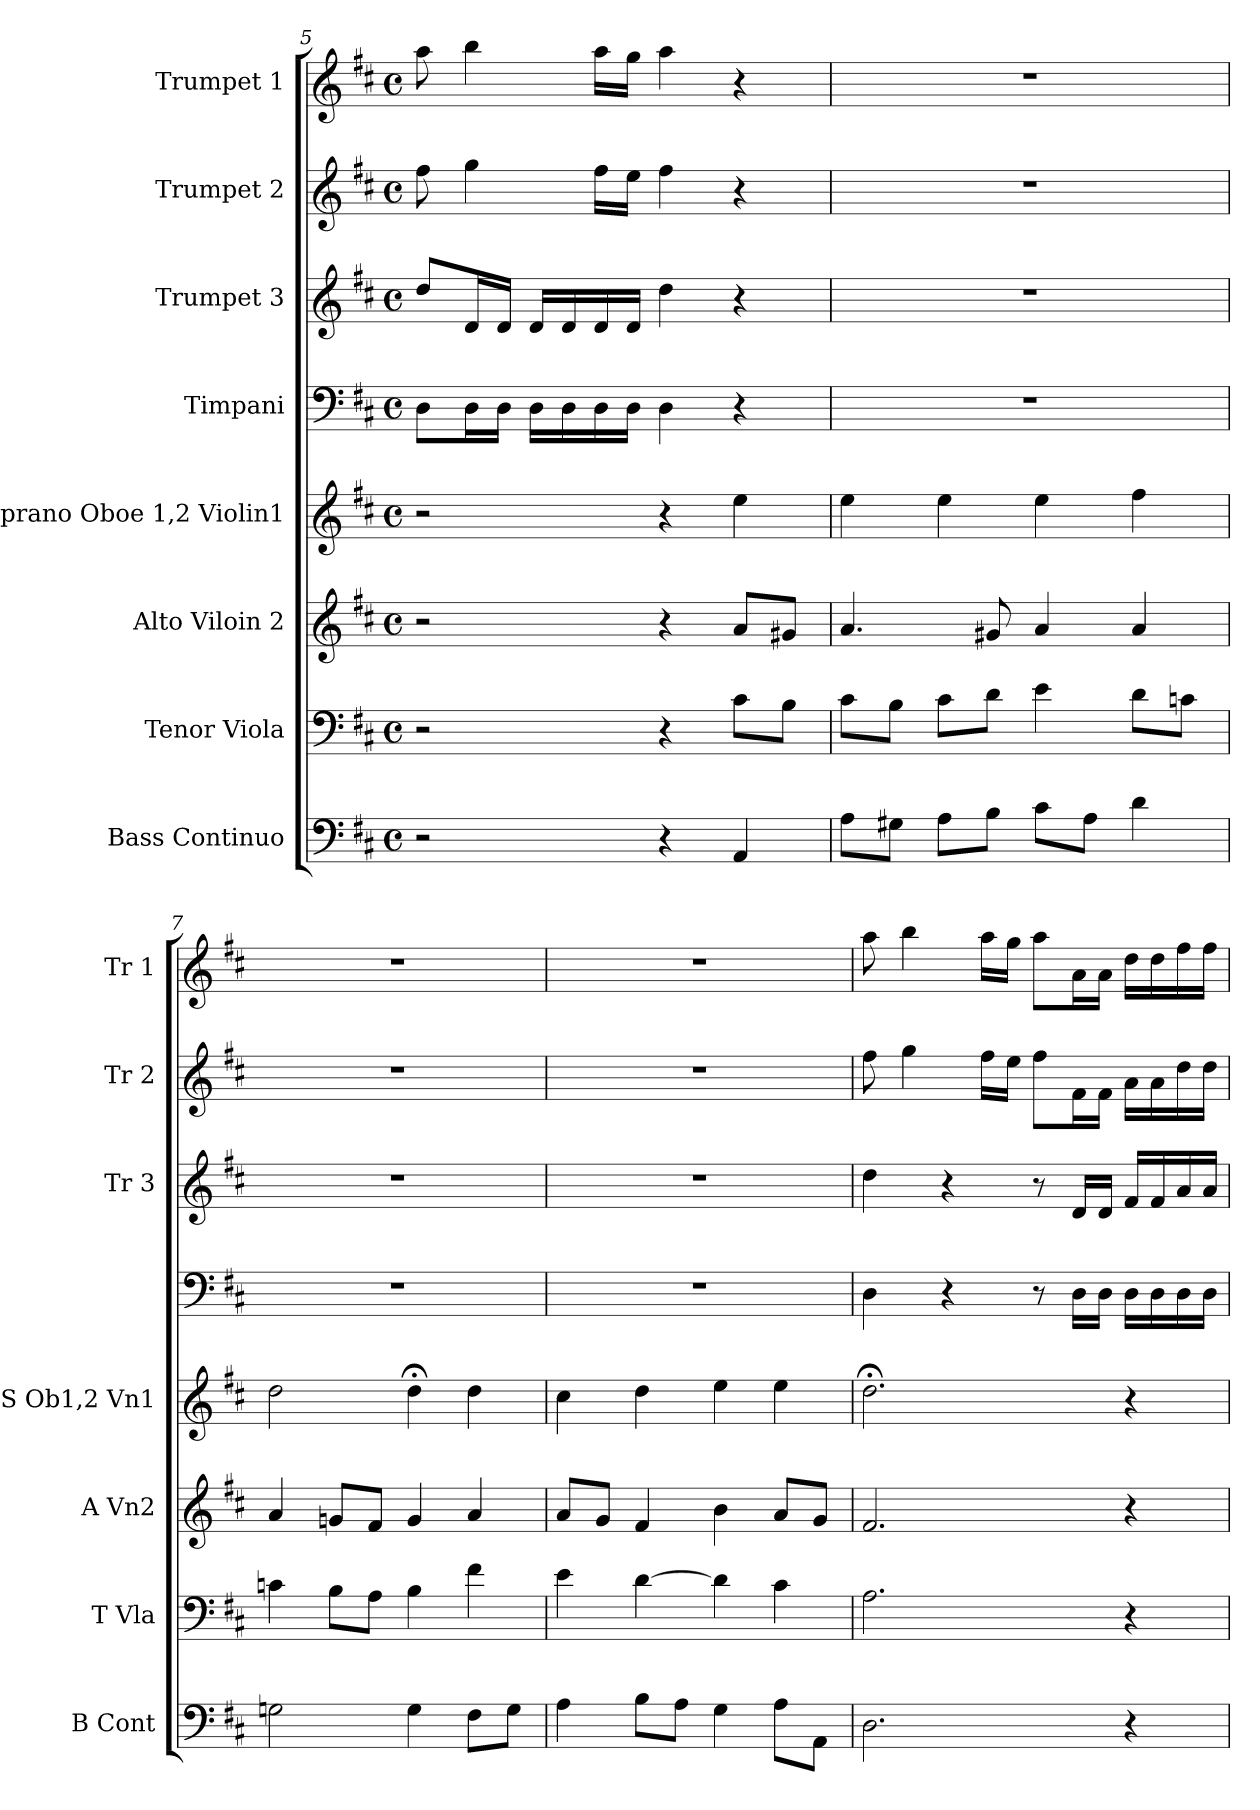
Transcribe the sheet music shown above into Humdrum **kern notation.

**kern	**kern	**kern	**kern	**kern	**kern	**kern	**kern
*part8	*part7	*part6	*part5	*part4	*part3	*part2	*part1
*staff8	*staff7	*staff6	*staff5	*staff4	*staff3	*staff2	*staff1
*I"Bass Continuo	*I"Tenor Viola	*I"Alto Viloin 2	*I"Soprano Oboe 1,2 Violin1	*I"Timpani	*I"Trumpet 3	*I"Trumpet 2	*I"Trumpet 1
*I'B Cont	*I'T Vla	*I'A Vn2	*I'S Ob1,2 Vn1	*	*I'Tr 3	*I'Tr 2	*I'Tr 1
!!LO:LB:g=z
*clefF4	*clefF4	*clefG2	*clefG2	*clefF4	*clefG2	*clefG2	*clefG2
*k[f#c#]	*k[f#c#]	*k[f#c#]	*k[f#c#]	*k[f#c#]	*k[f#c#]	*k[f#c#]	*k[f#c#]
*D:	*D:	*D:	*D:	*D:	*D:	*D:	*D:
*M4/4	*M4/4	*M4/4	*M4/4	*M4/4	*M4/4	*M4/4	*M4/4
*met(c)	*met(c)	*met(c)	*met(c)	*met(c)	*met(c)	*met(c)	*met(c)
=5	=5	=5	=5	=5	=5	=5	=5
2r	2r	2r	2r	8D\L	8dd/L	8ff#\	8aa\
.	.	.	.	16D\L	16d/L	4gg\	4bb\
.	.	.	.	16D\JJ	16d/JJ	.	.
.	.	.	.	16D\LL	16d/LL	.	.
.	.	.	.	16D\	16d/	.	.
.	.	.	.	16D\	16d/	16ff#\LL	16aa\LL
.	.	.	.	16D\JJ	16d/JJ	16ee\JJ	16gg\JJ
4r	4r	4r	4r	4D\	4dd\	4ff#\	4aa\
4AA/	8c#\L	8a/L	4ee\	4r	4r	4r	4r
.	8B\J	8g#X/J	.	.	.	.	.
=6	=6	=6	=6	=6	=6	=6	=6
8A\L	8c#\L	4.a/	4ee\	1r	1r	1r	1r
8G#X\J	8B\J	.	.	.	.	.	.
8A\L	8c#\L	.	4ee\	.	.	.	.
8B\J	8d\J	8g#X/	.	.	.	.	.
8c#\L	4e\	4a/	4ee\	.	.	.	.
8A\J	.	.	.	.	.	.	.
4d\	8d\L	4a/	4ff#\	.	.	.	.
.	8cn\J	.	.	.	.	.	.
=7	=7	=7	=7	=7	=7	=7	=7
2Gn\	4cn\	4a/	2dd\	1r	1r	1r	1r
.	8B\L	8gn/L	.	.	.	.	.
.	8A\J	8f#/J	.	.	.	.	.
4G\	4B\	4g/	4dd;<\	.	.	.	.
8F#\L	4f#\	4a/	4dd\	.	.	.	.
8G\J	.	.	.	.	.	.	.
=8	=8	=8	=8	=8	=8	=8	=8
4A\	4e\	8a/L	4cc#\	1r	1r	1r	1r
.	.	8g/J	.	.	.	.	.
8B\L	[4d\	4f#/	4dd\	.	.	.	.
8A\J	.	.	.	.	.	.	.
4G\	4d\]	4b\	4ee\	.	.	.	.
8A\L	4c#\	8a/L	4ee\	.	.	.	.
8AA\J	.	8g/J	.	.	.	.	.
=9	=9	=9	=9	=9	=9	=9	=9
2.D\	2.A\	2.f#/	2.dd;<\	4D\	4dd\	8ff#\	8aa\
.	.	.	.	.	.	4gg\	4bb\
.	.	.	.	4r	4r	.	.
.	.	.	.	.	.	16ff#\LL	16aa\LL
.	.	.	.	.	.	16ee\JJ	16gg\JJ
.	.	.	.	8r	8r	8ff#\L	8aa\L
.	.	.	.	16D\LL	16d/LL	16f#\L	16a\L
.	.	.	.	16D\JJ	16d/JJ	16f#\JJ	16a\JJ
4r	4r	4r	4r	16D\LL	16f#/LL	16a\LL	16dd\LL
.	.	.	.	16D\	16f#/	16a\	16dd\
.	.	.	.	16D\	16a/	16dd\	16ff#\
.	.	.	.	16D\JJ	16a/JJ	16dd\JJ	16ff#\JJ
=	=	=	=	=	=	=	=
*-	*-	*-	*-	*-	*-	*-	*-
